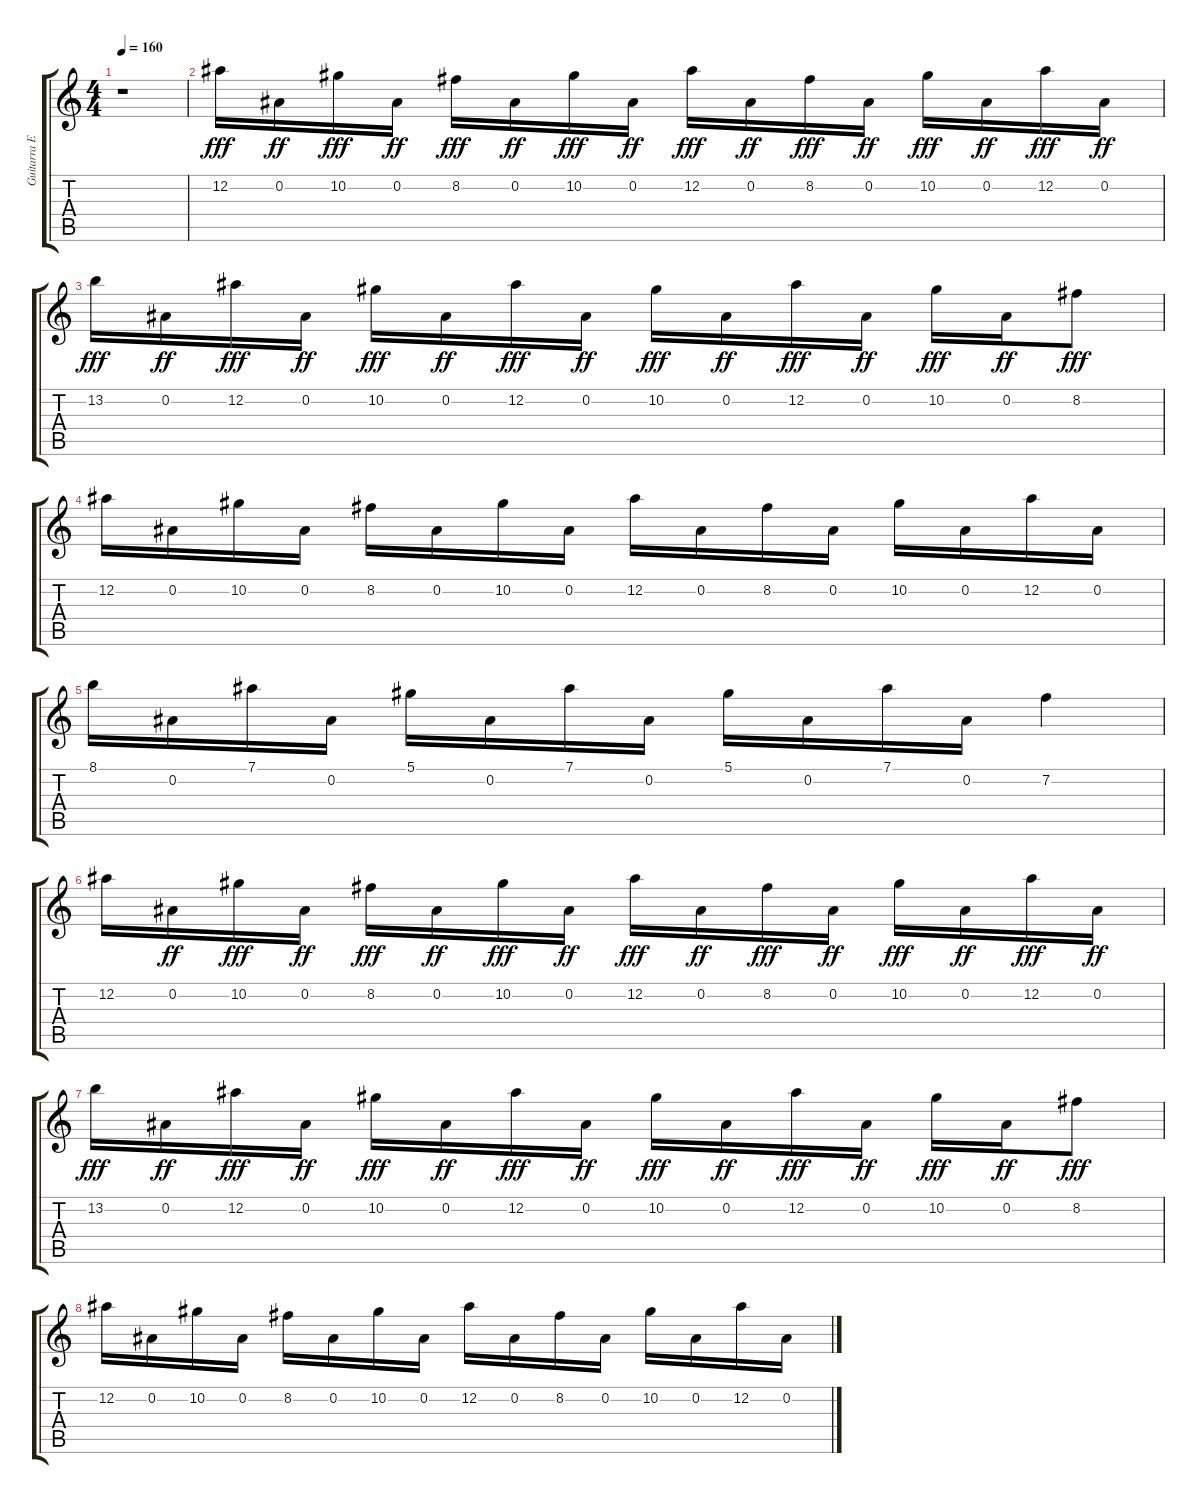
\track ("Guitarra Eb solo" "Guitarra E") {instrument overdrivenguitar}
\staff {score tabs}
\tuning (Eb4 Bb3 Gb3 Db3 Ab2 Eb2) {hide}
\ts (4 4)
\tempo 160
\clef g2
\ks c
r.1{dy f} |
12.2.16{dy fff balance 4} 0.2.16{dy ff} 10.2.16{dy fff} 0.2.16{dy ff} 8.2.16{dy fff} 0.2.16{dy ff} 10.2.16{dy fff} 0.2.16{dy ff} 12.2.16{dy fff} 0.2.16{dy ff} 8.2.16{dy fff} 0.2.16{dy ff} 10.2.16{dy fff} 0.2.16{dy ff} 12.2.16{dy fff} 0.2.16{dy ff} |
13.2.16{dy fff} 0.2.16{dy ff} 12.2.16{dy fff} 0.2.16{dy ff} 10.2.16{dy fff} 0.2.16{dy ff} 12.2.16{dy fff} 0.2.16{dy ff} 10.2.16{dy fff} 0.2.16{dy ff} 12.2.16{dy fff} 0.2.16{dy ff} 10.2.16{dy fff} 0.2.16{dy ff} 8.2.8{dy fff} |
12.2.16 0.2.16 10.2.16 0.2.16 8.2.16 0.2.16 10.2.16 0.2.16 12.2.16 0.2.16 8.2.16 0.2.16 10.2.16 0.2.16 12.2.16 0.2.16 |
8.1.16 0.2.16 7.1.16 0.2.16 5.1.16 0.2.16 7.1.16 0.2.16 5.1.16 0.2.16 7.1.16 0.2.16 7.2.4 |
12.2.16 0.2.16{dy ff} 10.2.16{dy fff} 0.2.16{dy ff} 8.2.16{dy fff} 0.2.16{dy ff} 10.2.16{dy fff} 0.2.16{dy ff} 12.2.16{dy fff} 0.2.16{dy ff} 8.2.16{dy fff} 0.2.16{dy ff} 10.2.16{dy fff} 0.2.16{dy ff} 12.2.16{dy fff} 0.2.16{dy ff} |
13.2.16{dy fff} 0.2.16{dy ff} 12.2.16{dy fff} 0.2.16{dy ff} 10.2.16{dy fff} 0.2.16{dy ff} 12.2.16{dy fff} 0.2.16{dy ff} 10.2.16{dy fff} 0.2.16{dy ff} 12.2.16{dy fff} 0.2.16{dy ff} 10.2.16{dy fff} 0.2.16{dy ff} 8.2.8{dy fff} |
12.2.16 0.2.16 10.2.16 0.2.16 8.2.16 0.2.16 10.2.16 0.2.16 12.2.16 0.2.16 8.2.16 0.2.16 10.2.16 0.2.16 12.2.16 0.2.16
